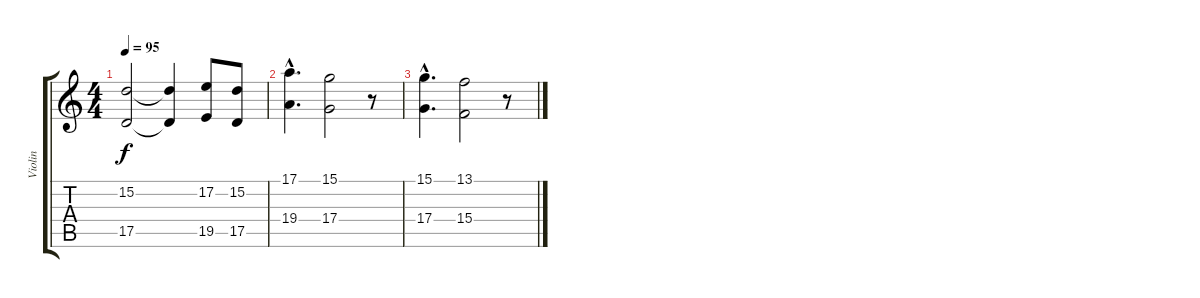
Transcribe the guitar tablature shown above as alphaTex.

\track ("Violin" "Violin") {instrument tremolostrings}
\staff {score tabs}
\tuning (E4 B3 G3 D3 A2 E2) {hide}
\ts (4 4)
\tempo 95
\clef g2
\ks c
(15.2 17.5).2{dy f} (15.2{t} 17.5{t}).4 (17.2 19.5).8 (15.2 17.5).8 |
(17.1{hac} 19.4{hac}).4{d} (15.1 17.4).2 r.8 |
(15.1{hac} 17.4{hac}).4{d} (13.1 15.4).2 r.8
